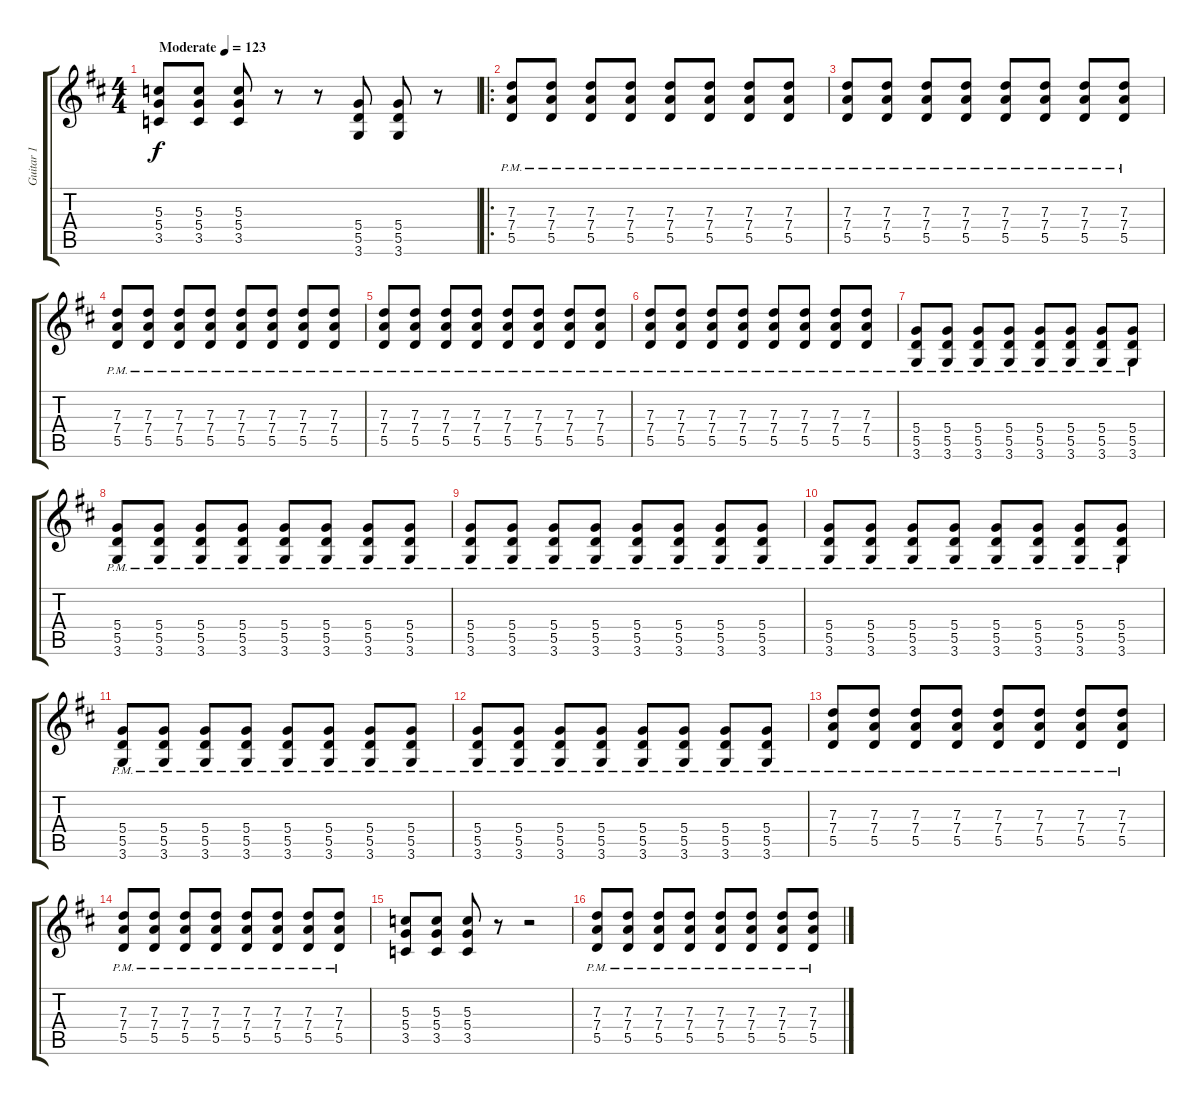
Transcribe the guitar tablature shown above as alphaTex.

\track ("Guitar 1" "Guitar 1") {instrument overdrivenguitar}
\staff {score tabs}
\tuning (E4 B3 G3 D3 A2 E2) {hide}
\ts (4 4)
\tempo (123 "Moderate")
\clef g2
\ks d
(5.3 5.4 3.5).8{dy f instrument overdrivenguitar} (5.3 5.4 3.5).8 (5.3 5.4 3.5).8 r.8 r.8 (5.4 5.5 3.6).8 (5.4 5.5 3.6).8 r.8 |
\ro
(7.3{pm} 7.4{pm} 5.5{pm}).8 (7.3{pm} 7.4{pm} 5.5{pm}).8 (7.3{pm} 7.4{pm} 5.5{pm}).8 (7.3{pm} 7.4{pm} 5.5{pm}).8 (7.3{pm} 7.4{pm} 5.5{pm}).8 (7.3{pm} 7.4{pm} 5.5{pm}).8 (7.3{pm} 7.4{pm} 5.5{pm}).8 (7.3{pm} 7.4{pm} 5.5{pm}).8 |
(7.3{pm} 7.4{pm} 5.5{pm}).8 (7.3{pm} 7.4{pm} 5.5{pm}).8 (7.3{pm} 7.4{pm} 5.5{pm}).8 (7.3{pm} 7.4{pm} 5.5{pm}).8 (7.3{pm} 7.4{pm} 5.5{pm}).8 (7.3{pm} 7.4{pm} 5.5{pm}).8 (7.3{pm} 7.4{pm} 5.5{pm}).8 (7.3{pm} 7.4{pm} 5.5{pm}).8 |
(7.3{pm} 7.4{pm} 5.5{pm}).8 (7.3{pm} 7.4{pm} 5.5{pm}).8 (7.3{pm} 7.4{pm} 5.5{pm}).8 (7.3{pm} 7.4{pm} 5.5{pm}).8 (7.3{pm} 7.4{pm} 5.5{pm}).8 (7.3{pm} 7.4{pm} 5.5{pm}).8 (7.3{pm} 7.4{pm} 5.5{pm}).8 (7.3{pm} 7.4{pm} 5.5{pm}).8 |
(7.3{pm} 7.4{pm} 5.5{pm}).8 (7.3{pm} 7.4{pm} 5.5{pm}).8 (7.3{pm} 7.4{pm} 5.5{pm}).8 (7.3{pm} 7.4{pm} 5.5{pm}).8 (7.3{pm} 7.4{pm} 5.5{pm}).8 (7.3{pm} 7.4{pm} 5.5{pm}).8 (7.3{pm} 7.4{pm} 5.5{pm}).8 (7.3{pm} 7.4{pm} 5.5{pm}).8 |
(7.3{pm} 7.4{pm} 5.5{pm}).8 (7.3{pm} 7.4{pm} 5.5{pm}).8 (7.3{pm} 7.4{pm} 5.5{pm}).8 (7.3{pm} 7.4{pm} 5.5{pm}).8 (7.3{pm} 7.4{pm} 5.5{pm}).8 (7.3{pm} 7.4{pm} 5.5{pm}).8 (7.3{pm} 7.4{pm} 5.5{pm}).8 (7.3{pm} 7.4{pm} 5.5{pm}).8 |
(5.4{pm} 5.5{pm} 3.6{pm}).8 (5.4{pm} 5.5{pm} 3.6{pm}).8 (5.4{pm} 5.5{pm} 3.6{pm}).8 (5.4{pm} 5.5{pm} 3.6{pm}).8 (5.4{pm} 5.5{pm} 3.6{pm}).8 (5.4{pm} 5.5{pm} 3.6{pm}).8 (5.4{pm} 5.5{pm} 3.6{pm}).8 (5.4{pm} 5.5{pm} 3.6{pm}).8 |
(5.4{pm} 5.5{pm} 3.6{pm}).8 (5.4{pm} 5.5{pm} 3.6{pm}).8 (5.4{pm} 5.5{pm} 3.6{pm}).8 (5.4{pm} 5.5{pm} 3.6{pm}).8 (5.4{pm} 5.5{pm} 3.6{pm}).8 (5.4{pm} 5.5{pm} 3.6{pm}).8 (5.4{pm} 5.5{pm} 3.6{pm}).8 (5.4{pm} 5.5{pm} 3.6{pm}).8 |
(5.4{pm} 5.5{pm} 3.6{pm}).8 (5.4{pm} 5.5{pm} 3.6{pm}).8 (5.4{pm} 5.5{pm} 3.6{pm}).8 (5.4{pm} 5.5{pm} 3.6{pm}).8 (5.4{pm} 5.5{pm} 3.6{pm}).8 (5.4{pm} 5.5{pm} 3.6{pm}).8 (5.4{pm} 5.5{pm} 3.6{pm}).8 (5.4{pm} 5.5{pm} 3.6{pm}).8 |
(5.4{pm} 5.5{pm} 3.6{pm}).8 (5.4{pm} 5.5{pm} 3.6{pm}).8 (5.4{pm} 5.5{pm} 3.6{pm}).8 (5.4{pm} 5.5{pm} 3.6{pm}).8 (5.4{pm} 5.5{pm} 3.6{pm}).8 (5.4{pm} 5.5{pm} 3.6{pm}).8 (5.4{pm} 5.5{pm} 3.6{pm}).8 (5.4{pm} 5.5{pm} 3.6{pm}).8 |
(5.4{pm} 5.5{pm} 3.6{pm}).8 (5.4{pm} 5.5{pm} 3.6{pm}).8 (5.4{pm} 5.5{pm} 3.6{pm}).8 (5.4{pm} 5.5{pm} 3.6{pm}).8 (5.4{pm} 5.5{pm} 3.6{pm}).8 (5.4{pm} 5.5{pm} 3.6{pm}).8 (5.4{pm} 5.5{pm} 3.6{pm}).8 (5.4{pm} 5.5{pm} 3.6{pm}).8 |
(5.4{pm} 5.5{pm} 3.6{pm}).8 (5.4{pm} 5.5{pm} 3.6{pm}).8 (5.4{pm} 5.5{pm} 3.6{pm}).8 (5.4{pm} 5.5{pm} 3.6{pm}).8 (5.4{pm} 5.5{pm} 3.6{pm}).8 (5.4{pm} 5.5{pm} 3.6{pm}).8 (5.4{pm} 5.5{pm} 3.6{pm}).8 (5.4{pm} 5.5{pm} 3.6{pm}).8 |
(7.3{pm} 7.4{pm} 5.5{pm}).8 (7.3{pm} 7.4{pm} 5.5{pm}).8 (7.3{pm} 7.4{pm} 5.5{pm}).8 (7.3{pm} 7.4{pm} 5.5{pm}).8 (7.3{pm} 7.4{pm} 5.5{pm}).8 (7.3{pm} 7.4{pm} 5.5{pm}).8 (7.3{pm} 7.4{pm} 5.5{pm}).8 (7.3{pm} 7.4{pm} 5.5{pm}).8 |
(7.3{pm} 7.4{pm} 5.5{pm}).8 (7.3{pm} 7.4{pm} 5.5{pm}).8 (7.3{pm} 7.4{pm} 5.5{pm}).8 (7.3{pm} 7.4{pm} 5.5{pm}).8 (7.3{pm} 7.4{pm} 5.5{pm}).8 (7.3{pm} 7.4{pm} 5.5{pm}).8 (7.3{pm} 7.4{pm} 5.5{pm}).8 (7.3{pm} 7.4{pm} 5.5{pm}).8 |
(5.3 5.4 3.5).8 (5.3 5.4 3.5).8 (5.3 5.4 3.5).8 r.8 r.2 |
(7.3{pm} 7.4{pm} 5.5{pm}).8 (7.3{pm} 7.4{pm} 5.5{pm}).8 (7.3{pm} 7.4{pm} 5.5{pm}).8 (7.3{pm} 7.4{pm} 5.5{pm}).8 (7.3{pm} 7.4{pm} 5.5{pm}).8 (7.3{pm} 7.4{pm} 5.5{pm}).8 (7.3{pm} 7.4{pm} 5.5{pm}).8 (7.3{pm} 7.4{pm} 5.5{pm}).8
